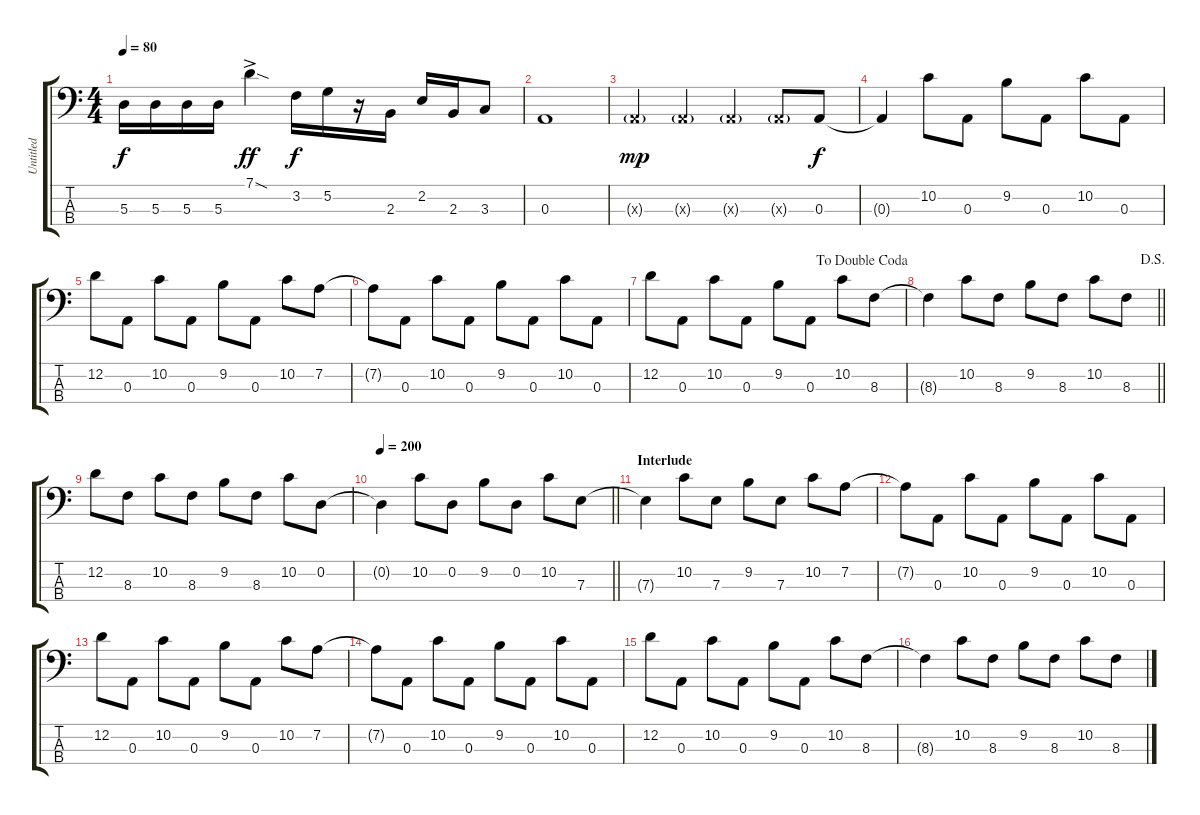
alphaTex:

\track ("Untitled" "Untitled") {instrument electricbassfinger}
\staff {score tabs}
\tuning (G2 D2 A1 E1) {hide}
\ts (4 4)
\tempo 80
\clef f4
\ks c
5.3.16{dy f} 5.3.16 5.3.16 5.3.16 7.1{sod ac}.4{dy ff} 3.2.16{dy f} 5.2.16 r.16 2.3.16 2.2.16 2.3.16 3.3.8 |
0.3.1 |
0.3{g x}.4{dy mp} 0.3{g x}.4 0.3{g x}.4 0.3{g x}.8 0.3.8{dy f} |
0.3{t}.4 10.2.8 0.3.8 9.2.8 0.3.8 10.2.8 0.3.8 |
12.2.8 0.3.8 10.2.8 0.3.8 9.2.8 0.3.8 10.2.8 7.2.8 |
7.2{t}.8 0.3.8 10.2.8 0.3.8 9.2.8 0.3.8 10.2.8 0.3.8 |
\jump dadoublecoda
12.2.8 0.3.8 10.2.8 0.3.8 9.2.8 0.3.8 10.2.8 8.3.8 |
\jump dalsegno
\barLineRight lightlight
8.3{t}.4 10.2.8 8.3.8 9.2.8 8.3.8 10.2.8 8.3.8 |
12.2.8 8.3.8 10.2.8 8.3.8 9.2.8 8.3.8 10.2.8 0.2.8 |
\tempo 200
\barLineRight lightlight
0.2{t}.4 10.2.8 0.2.8 9.2.8 0.2.8 10.2.8 7.3.8 |
\section ("" "Interlude")
7.3{t}.4 10.2.8 7.3.8 9.2.8 7.3.8 10.2.8 7.2.8 |
7.2{t}.8 0.3.8 10.2.8 0.3.8 9.2.8 0.3.8 10.2.8 0.3.8 |
12.2.8 0.3.8 10.2.8 0.3.8 9.2.8 0.3.8 10.2.8 7.2.8 |
7.2{t}.8 0.3.8 10.2.8 0.3.8 9.2.8 0.3.8 10.2.8 0.3.8 |
12.2.8 0.3.8 10.2.8 0.3.8 9.2.8 0.3.8 10.2.8 8.3.8 |
8.3{t}.4 10.2.8 8.3.8 9.2.8 8.3.8 10.2.8 8.3.8
